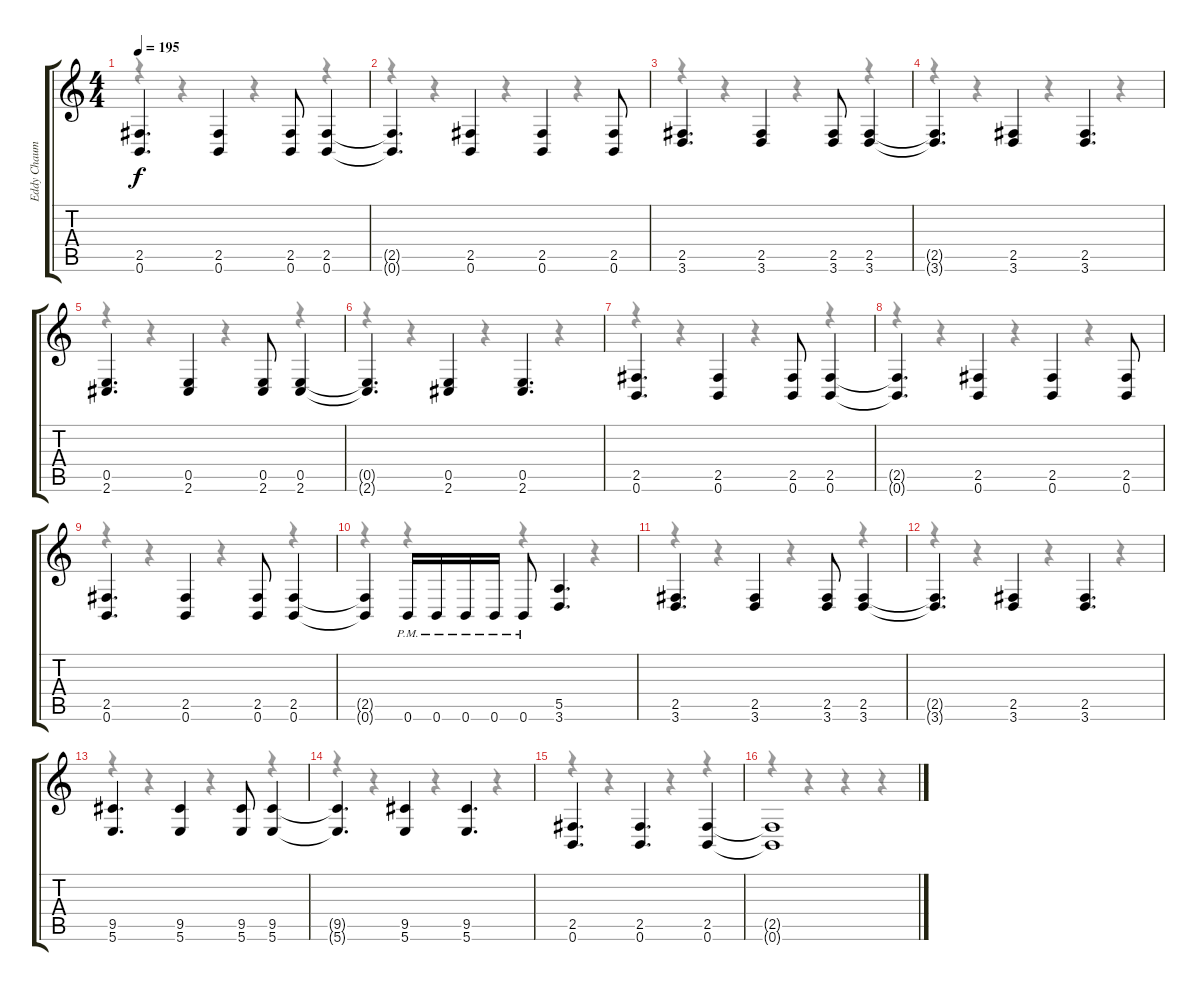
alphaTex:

\track ("Eddy Chaumulot (Rythm)" "Eddy Chaum") {instrument distortionguitar}
\staff {score tabs}
\tuning (B3 Gb3 D3 A2 E2 B1) {hide}
\voice
\ts (4 4)
\tempo 195
\clef g2
\ks c
(2.5 0.6).4{d dy f} (2.5 0.6).4 (2.5 0.6).8 (2.5 0.6).4 |
(2.5{t} 0.6{t}).4{d} (2.5 0.6).4 (2.5 0.6).4 (2.5 0.6).8 |
(2.5 3.6).4{d} (2.5 3.6).4 (2.5 3.6).8 (2.5 3.6).4 |
(2.5{t} 3.6{t}).4{d} (2.5 3.6).4 (2.5 3.6).4{d} |
(0.5 2.6).4{d} (0.5 2.6).4 (0.5 2.6).8 (0.5 2.6).4 |
(0.5{t} 2.6{t}).4{d} (0.5 2.6).4 (0.5 2.6).4{d} |
(2.5 0.6).4{d} (2.5 0.6).4 (2.5 0.6).8 (2.5 0.6).4 |
(2.5{t} 0.6{t}).4{d} (2.5 0.6).4 (2.5 0.6).4 (2.5 0.6).8 |
(2.5 0.6).4{d} (2.5 0.6).4 (2.5 0.6).8 (2.5 0.6).4 |
(2.5{t} 0.6{t}).4 0.6{pm}.16 0.6{pm}.16 0.6{pm}.16 0.6{pm}.16 0.6{pm}.8 (5.5 3.6).4{d} |
(2.5 3.6).4{d} (2.5 3.6).4 (2.5 3.6).8 (2.5 3.6).4 |
(2.5{t} 3.6{t}).4{d} (2.5 3.6).4 (2.5 3.6).4{d} |
(9.5 5.6).4{d} (9.5 5.6).4 (9.5 5.6).8 (9.5 5.6).4 |
(9.5{t} 5.6{t}).4{d} (9.5 5.6).4 (9.5 5.6).4{d} |
(2.5 0.6).4{d} (2.5 0.6).4{d} (2.5 0.6).4 |
(2.5{t} 0.6{t}).1
\voice
\clef g2
\ottava regular
\simile none
\ks c
r.4{dy f} r.4 r.4 r.4 |
r.4 r.4 r.4 r.4 |
r.4 r.4 r.4 r.4 |
r.4 r.4 r.4 r.4 |
r.4 r.4 r.4 r.4 |
r.4 r.4 r.4 r.4 |
r.4 r.4 r.4 r.4 |
r.4 r.4 r.4 r.4 |
r.4 r.4 r.4 r.4 |
r.4 r.4 r.4 r.4 |
r.4 r.4 r.4 r.4 |
r.4 r.4 r.4 r.4 |
r.4 r.4 r.4 r.4 |
r.4 r.4 r.4 r.4 |
r.4 r.4 r.4 r.4 |
r.4 r.4 r.4 r.4
